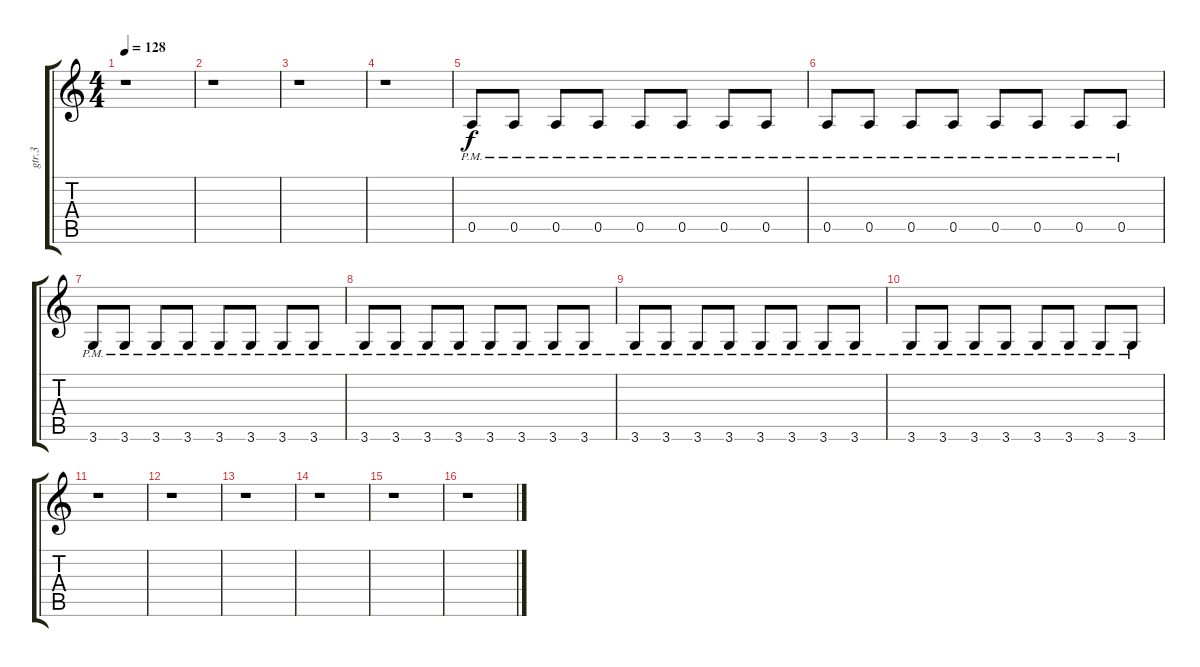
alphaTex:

\track ("gtr.3" "gtr.3") {instrument distortionguitar}
\staff {score tabs}
\tuning (E4 B3 G3 D3 A2 E2) {hide}
\ts (4 4)
\tempo 128
\clef g2
\ks c
r.1{dy f} |
r.1 |
r.1 |
r.1 |
0.5{pm}.8 0.5{pm}.8 0.5{pm}.8 0.5{pm}.8 0.5{pm}.8 0.5{pm}.8 0.5{pm}.8 0.5{pm}.8 |
0.5{pm}.8 0.5{pm}.8 0.5{pm}.8 0.5{pm}.8 0.5{pm}.8 0.5{pm}.8 0.5{pm}.8 0.5{pm}.8 |
3.6{pm}.8 3.6{pm}.8 3.6{pm}.8 3.6{pm}.8 3.6{pm}.8 3.6{pm}.8 3.6{pm}.8 3.6{pm}.8 |
3.6{pm}.8 3.6{pm}.8 3.6{pm}.8 3.6{pm}.8 3.6{pm}.8 3.6{pm}.8 3.6{pm}.8 3.6{pm}.8 |
3.6{pm}.8 3.6{pm}.8 3.6{pm}.8 3.6{pm}.8 3.6{pm}.8 3.6{pm}.8 3.6{pm}.8 3.6{pm}.8 |
3.6{pm}.8 3.6{pm}.8 3.6{pm}.8 3.6{pm}.8 3.6{pm}.8 3.6{pm}.8 3.6{pm}.8 3.6{pm}.8 |
r.1 |
r.1 |
r.1 |
r.1 |
r.1 |
r.1
